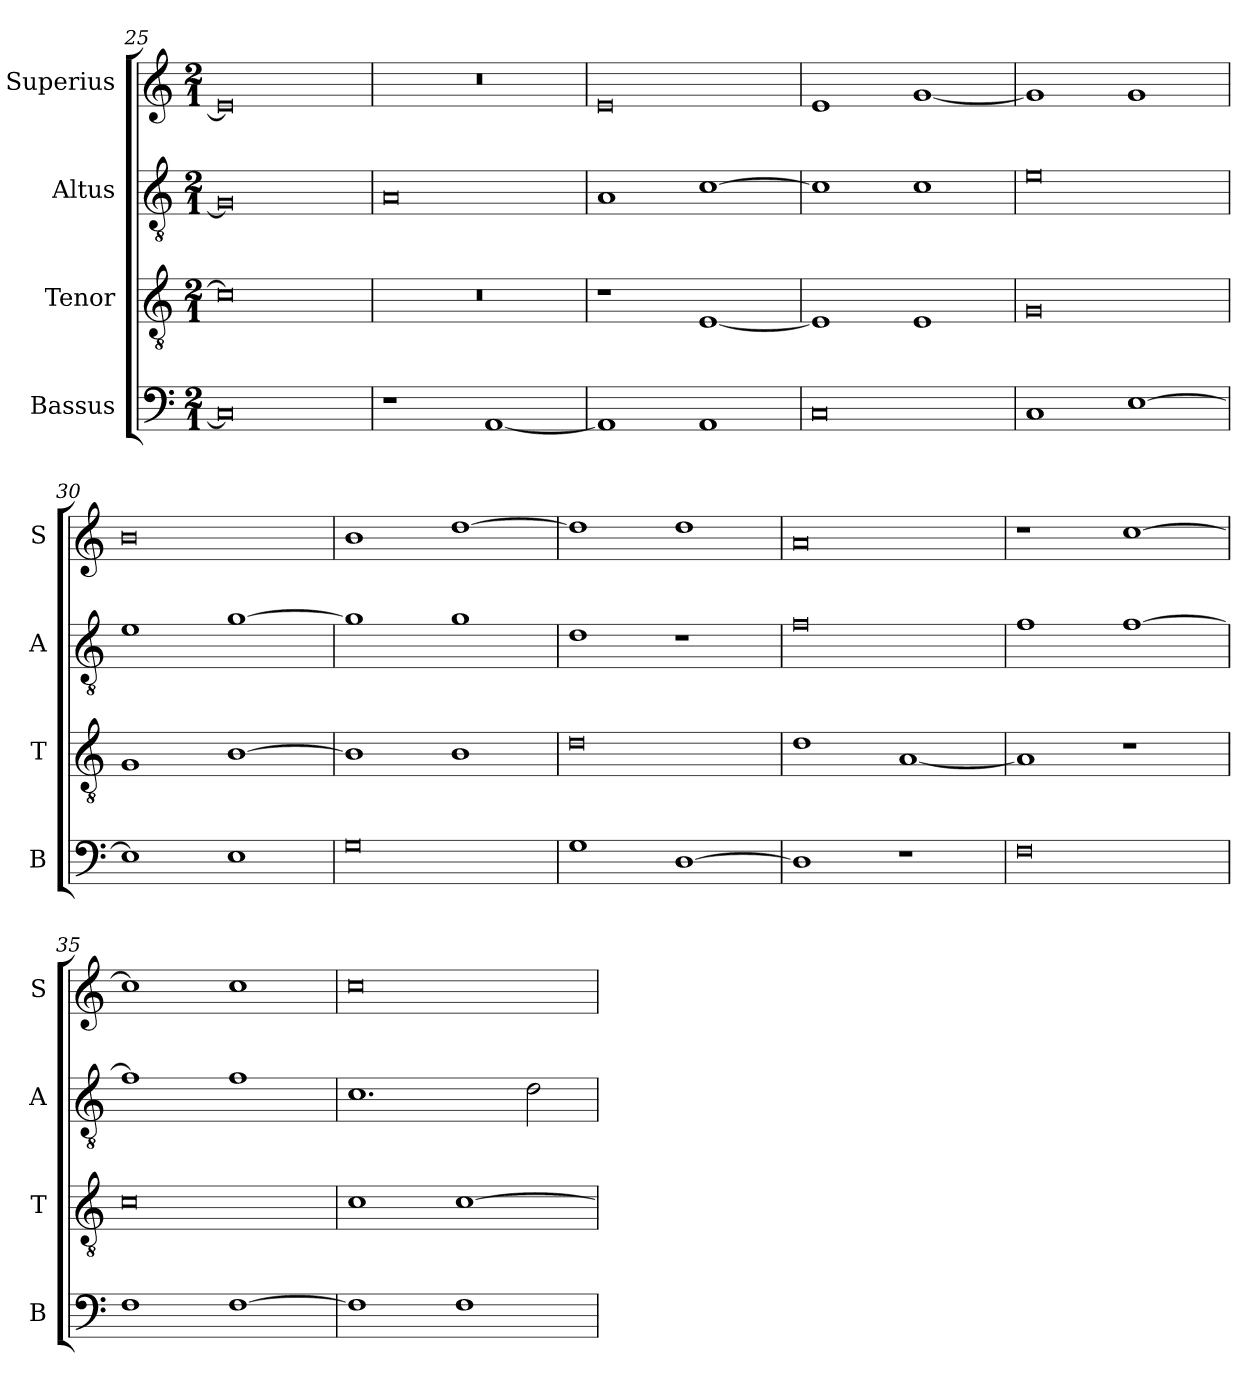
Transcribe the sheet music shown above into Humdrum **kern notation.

**kern	**kern	**kern	**kern
*part4	*part3	*part2	*part1
*staff4	*staff3	*staff2	*staff1
*I"Bassus	*I"Tenor	*I"Altus	*I"Superius
*I'B	*I'T	*I'A	*I'S
*clefF4	*clefGv2	*clefGv2	*clefG2
*k[]	*k[]	*k[]	*k[]
*M2/1	*M2/1	*M2/1	*M2/1
=25	=25	=25	=25
0C]	0c]	0G]	0e]
=26	=26	=26	=26
1r	0r	0A	0r
[1AA	.	.	.
=27	=27	=27	=27
1AA]	1r	1A	0e
1AA	[1E	[1c	.
=28	=28	=28	=28
0C	1E]	1c]	1e
.	1E	1c	[1g
=29	=29	=29	=29
1C	0G	0e	1g]
[1E	.	.	1g
=30	=30	=30	=30
1E]	1G	1e	0b
1E	[1B	[1g	.
=31	=31	=31	=31
0G	1B]	1g]	1b
.	1B	1g	[1dd
=32	=32	=32	=32
1G	0d	1d	1dd]
[1D	.	1r	1dd
=33	=33	=33	=33
1D]	1d	0f	0a
1r	[1A	.	.
=34	=34	=34	=34
0F	1A]	1f	1r
.	1r	[1f	[1cc
=35	=35	=35	=35
1F	0c	1f]	1cc]
[1F	.	1f	1cc
=36	=36	=36	=36
1F]	1c	1.c	0cc
1F	[1c	.	.
.	.	2d\	.
=	=	=	=
*-	*-	*-	*-
